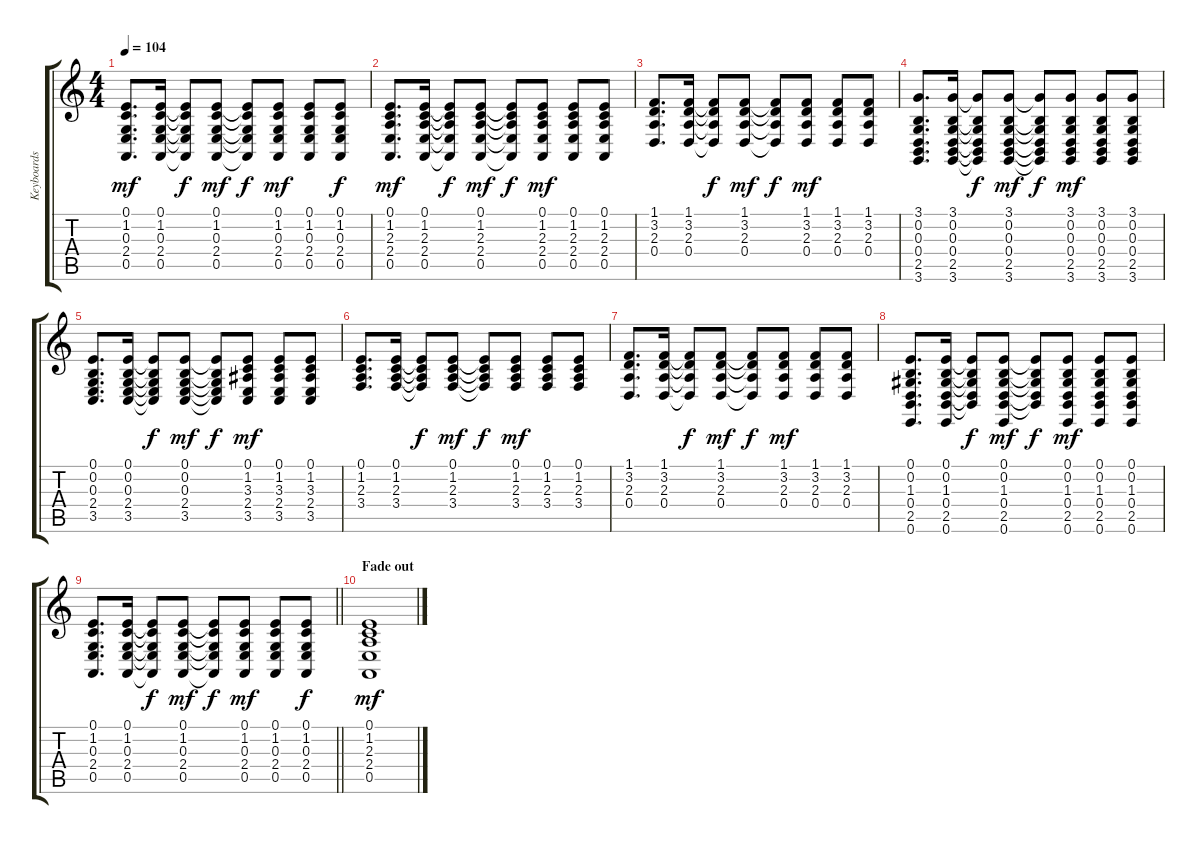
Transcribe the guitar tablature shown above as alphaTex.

\track ("Keyboards" "Keyboards") {instrument choiraahs}
\staff {score tabs}
\tuning (E4 B3 G3 D3 A2 E2) {hide}
\ts (4 4)
\tempo 104
\clef g2
\ks c
(0.1 1.2 0.3 2.4 0.5).8{d dy mf} (0.1 1.2 0.3 2.4 0.5).16 (0.1{t} 1.2{t} 0.3{t} 2.4{t} 0.5{t}).8{dy f} (0.1 1.2 0.3 2.4 0.5).8{dy mf} (0.1{t} 1.2{t} 0.3{t} 2.4{t} 0.5{t}).8{dy f} (0.1 1.2 0.3 2.4 0.5).8{dy mf} (0.1 1.2 0.3 2.4 0.5).8 (0.1 1.2 0.3 2.4 0.5).8{dy f} |
(0.1 1.2 2.3 2.4 0.5).8{d dy mf} (0.1 1.2 2.3 2.4 0.5).16 (0.1{t} 1.2{t} 2.3{t} 2.4{t} 0.5{t}).8{dy f} (0.1 1.2 2.3 2.4 0.5).8{dy mf} (0.1{t} 1.2{t} 2.3{t} 2.4{t} 0.5{t}).8{dy f} (0.1 1.2 2.3 2.4 0.5).8{dy mf} (0.1 1.2 2.3 2.4 0.5).8 (0.1 1.2 2.3 2.4 0.5).8 |
(1.1 3.2 2.3 0.4).8{d} (1.1 3.2 2.3 0.4).16 (1.1{t} 3.2{t} 2.3{t} 0.4{t}).8{dy f} (1.1 3.2 2.3 0.4).8{dy mf} (1.1{t} 3.2{t} 2.3{t} 0.4{t}).8{dy f} (1.1 3.2 2.3 0.4).8{dy mf} (1.1 3.2 2.3 0.4).8 (1.1 3.2 2.3 0.4).8 |
(3.1 0.2 0.3 0.4 2.5 3.6).8{d} (3.1 0.2 0.3 0.4 2.5 3.6).16 (3.1{t} 0.2{t} 0.3{t} 0.4{t} 2.5{t} 3.6{t}).8{dy f} (3.1 0.2 0.3 0.4 2.5 3.6).8{dy mf} (3.1{t} 0.2{t} 0.3{t} 0.4{t} 2.5{t} 3.6{t}).8{dy f} (3.1 0.2 0.3 0.4 2.5 3.6).8{dy mf} (3.1 0.2 0.3 0.4 2.5 3.6).8 (3.1 0.2 0.3 0.4 2.5 3.6).8 |
(0.1 0.2 0.3 2.4 3.5).8{d} (0.1 0.2 0.3 2.4 3.5).16 (0.1{t} 0.2{t} 0.3{t} 2.4{t} 3.5{t}).8{dy f} (0.1 0.2 0.3 2.4 3.5).8{dy mf} (0.1{t} 0.2{t} 0.3{t} 2.4{t} 3.5{t}).8{dy f} (0.1 1.2 3.3 2.4 3.5).8{dy mf} (0.1 1.2 3.3 2.4 3.5).8 (0.1 1.2 3.3 2.4 3.5).8 |
(0.1 1.2 2.3 3.4).8{d} (0.1 1.2 2.3 3.4).16 (0.1{t} 1.2{t} 2.3{t} 3.4{t}).8{dy f} (0.1 1.2 2.3 3.4).8{dy mf} (0.1{t} 1.2{t} 2.3{t} 3.4{t}).8{dy f} (0.1 1.2 2.3 3.4).8{dy mf} (0.1 1.2 2.3 3.4).8 (0.1 1.2 2.3 3.4).8 |
(1.1 3.2 2.3 0.4).8{d} (1.1 3.2 2.3 0.4).16 (1.1{t} 3.2{t} 2.3{t} 0.4{t}).8{dy f} (1.1 3.2 2.3 0.4).8{dy mf} (1.1{t} 3.2{t} 2.3{t} 0.4{t}).8{dy f} (1.1 3.2 2.3 0.4).8{dy mf} (1.1 3.2 2.3 0.4).8 (1.1 3.2 2.3 0.4).8 |
(0.1 0.2 1.3 0.4 2.5 0.6).8{d} (0.1 0.2 1.3 0.4 2.5 0.6).16 (0.1{t} 0.2{t} 1.3{t} 0.4{t} 2.5{t}).8{dy f} (0.1 0.2 1.3 0.4 2.5 0.6).8{dy mf} (0.1{t} 0.2{t} 1.3{t} 0.4{t} 2.5{t}).8{dy f} (0.1 0.2 1.3 0.4 2.5 0.6).8{dy mf} (0.1 0.2 1.3 0.4 2.5 0.6).8 (0.1 0.2 1.3 0.4 2.5 0.6).8 |
\barLineRight lightlight
(0.1 1.2 0.3 2.4 0.5).8{d} (0.1 1.2 0.3 2.4 0.5).16 (0.1{t} 1.2{t} 0.3{t} 2.4{t} 0.5{t}).8{dy f} (0.1 1.2 0.3 2.4 0.5).8{dy mf} (0.1{t} 1.2{t} 0.3{t} 2.4{t} 0.5{t}).8{dy f} (0.1 1.2 0.3 2.4 0.5).8{dy mf} (0.1 1.2 0.3 2.4 0.5).8 (0.1 1.2 0.3 2.4 0.5).8{dy f} |
\section ("" "Fade out")
(0.1 1.2 2.3 2.4 0.5).1{dy mf}
